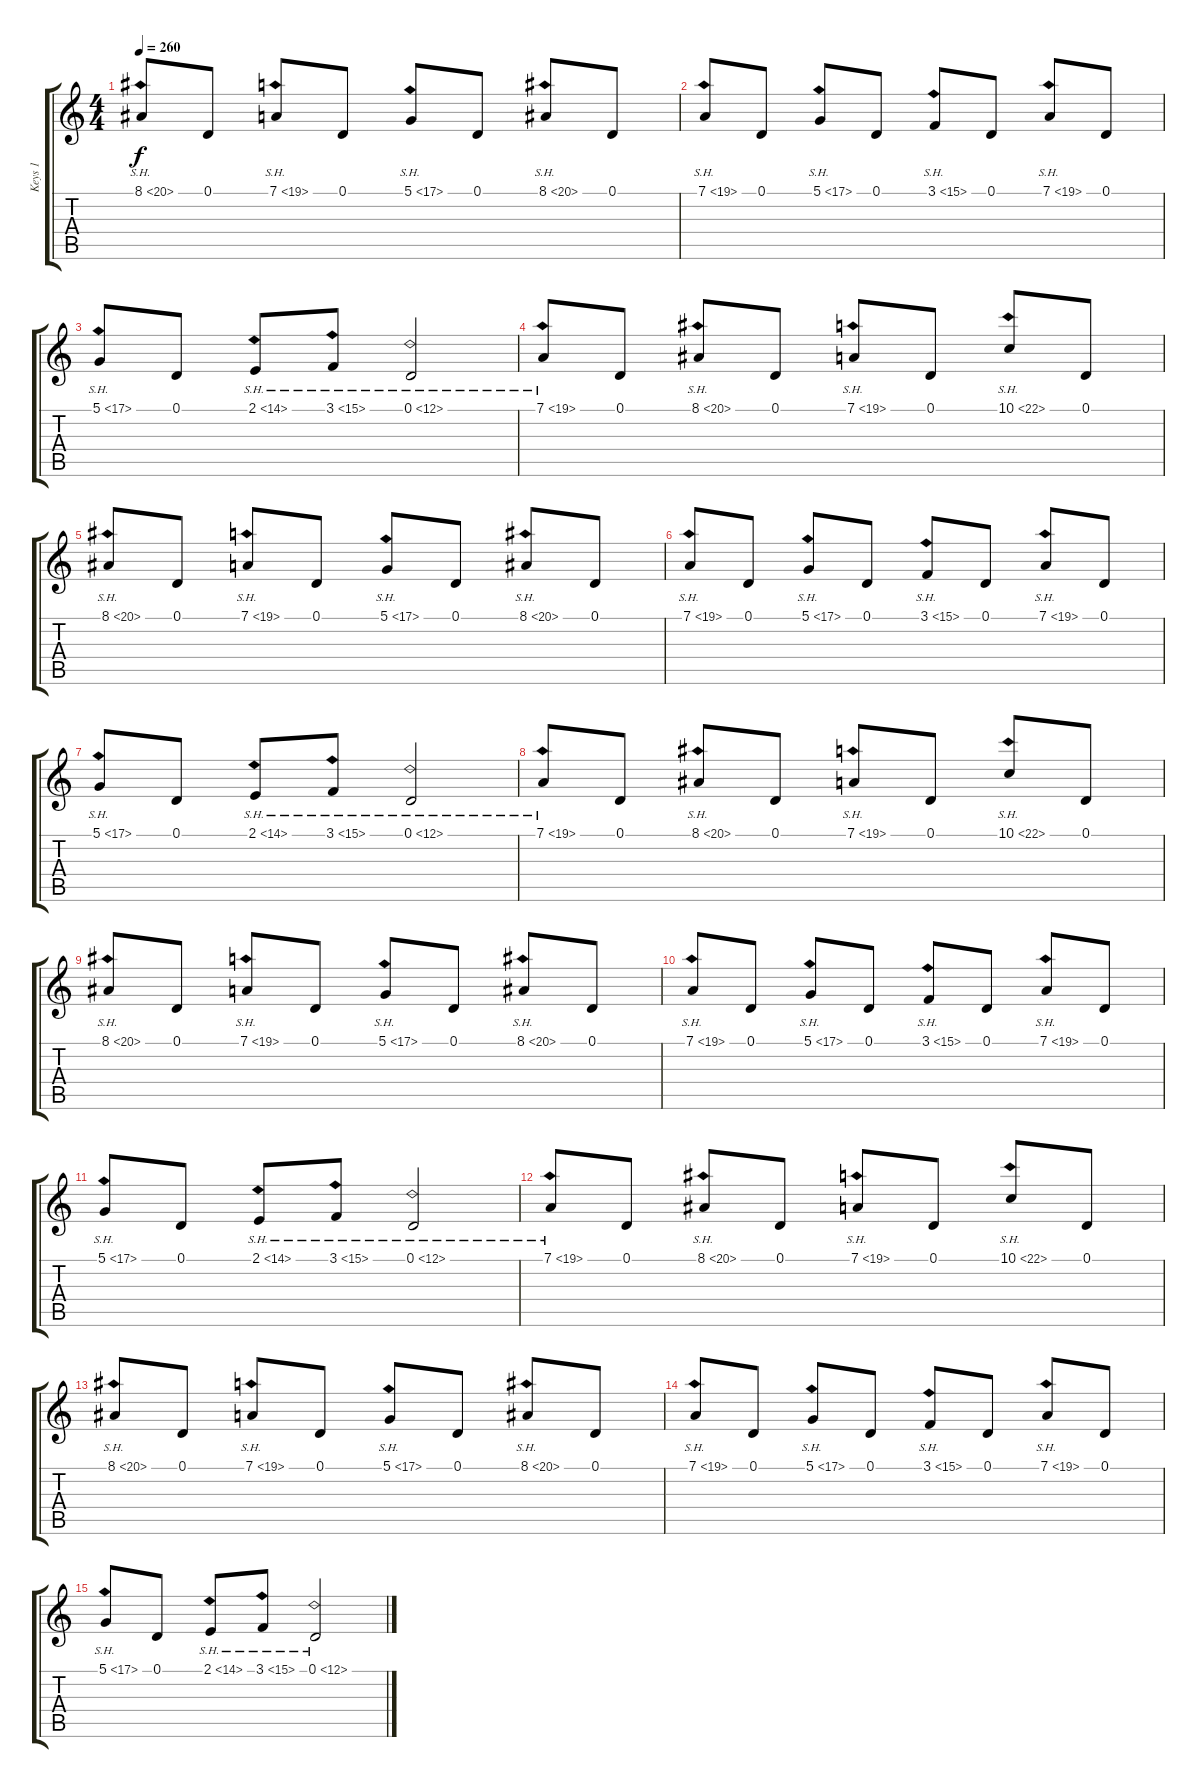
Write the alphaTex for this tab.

\track ("Keys 1" "Keys 1") {instrument electricgrandpiano}
\staff {score tabs}
\tuning (D4 A3 F3 C3 G2 C2) {hide}
\ts (4 4)
\tempo 260
\clef g2
\ks c
8.1{sh 12}.8{dy f} 0.1.8 7.1{sh 12}.8 0.1.8 5.1{sh 12}.8 0.1.8 8.1{sh 12}.8 0.1.8 |
7.1{sh 12}.8 0.1.8 5.1{sh 12}.8 0.1.8 3.1{sh 12}.8 0.1.8 7.1{sh 12}.8 0.1.8 |
5.1{sh 12}.8 0.1.8 2.1{sh 12}.8 3.1{sh 12}.8 0.1{sh 12}.2 |
7.1{sh 12}.8 0.1.8 8.1{sh 12}.8 0.1.8 7.1{sh 12}.8 0.1.8 10.1{sh 12}.8 0.1.8 |
8.1{sh 12}.8 0.1.8 7.1{sh 12}.8 0.1.8 5.1{sh 12}.8 0.1.8 8.1{sh 12}.8 0.1.8 |
7.1{sh 12}.8 0.1.8 5.1{sh 12}.8 0.1.8 3.1{sh 12}.8 0.1.8 7.1{sh 12}.8 0.1.8 |
5.1{sh 12}.8 0.1.8 2.1{sh 12}.8 3.1{sh 12}.8 0.1{sh 12}.2 |
7.1{sh 12}.8 0.1.8 8.1{sh 12}.8 0.1.8 7.1{sh 12}.8 0.1.8 10.1{sh 12}.8 0.1.8 |
8.1{sh 12}.8 0.1.8 7.1{sh 12}.8 0.1.8 5.1{sh 12}.8 0.1.8 8.1{sh 12}.8 0.1.8 |
7.1{sh 12}.8 0.1.8 5.1{sh 12}.8 0.1.8 3.1{sh 12}.8 0.1.8 7.1{sh 12}.8 0.1.8 |
5.1{sh 12}.8 0.1.8 2.1{sh 12}.8 3.1{sh 12}.8 0.1{sh 12}.2 |
7.1{sh 12}.8 0.1.8 8.1{sh 12}.8 0.1.8 7.1{sh 12}.8 0.1.8 10.1{sh 12}.8 0.1.8 |
8.1{sh 12}.8 0.1.8 7.1{sh 12}.8 0.1.8 5.1{sh 12}.8 0.1.8 8.1{sh 12}.8 0.1.8 |
7.1{sh 12}.8 0.1.8 5.1{sh 12}.8 0.1.8 3.1{sh 12}.8 0.1.8 7.1{sh 12}.8 0.1.8 |
5.1{sh 12}.8 0.1.8 2.1{sh 12}.8 3.1{sh 12}.8 0.1{sh 12}.2
